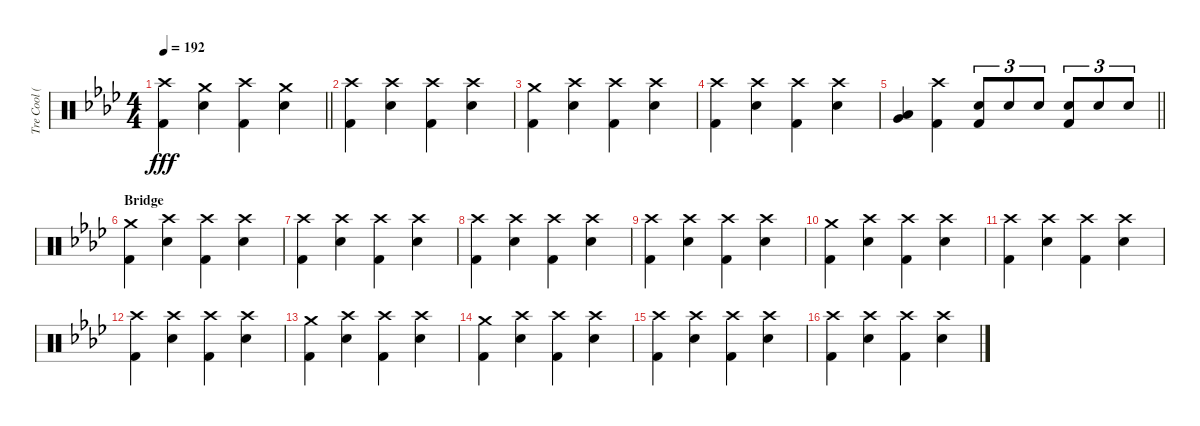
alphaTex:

\track ("Tre Cool (Drums)" "Tre Cool (") {instrument percussion}
\staff {score}
\articulation defaults
\ts (4 4)
\tempo 192
\clef neutral
\barLineRight lightlight
\ks ab
("Crash high (hit)" "Kick (hit) 2").4{dy fff} ("Crash medium (hit)" "Electric Snare (hit)").4 ("Crash high (hit)" "Kick (hit) 2").4 ("Crash medium (hit)" "Electric Snare (hit)").4 |
("Crash high (hit)" "Kick (hit) 2").4 ("Crash high (hit)" "Electric Snare (hit)").4 ("Crash high (hit)" "Kick (hit) 2").4 ("Crash high (hit)" "Electric Snare (hit)").4 |
("Crash medium (hit)" "Kick (hit) 2").4 ("Crash high (hit)" "Electric Snare (hit)").4 ("Crash high (hit)" "Kick (hit) 2").4 ("Crash high (hit)" "Electric Snare (hit)").4 |
("Crash high (hit)" "Kick (hit) 2").4 ("Crash high (hit)" "Electric Snare (hit)").4 ("Crash high (hit)" "Kick (hit) 2").4 ("Crash high (hit)" "Electric Snare (hit)").4 |
\barLineRight lightlight
("Low Tom (hit)" "Very Low Tom (hit)").4 ("Crash high (hit)" "Kick (hit) 2").4 ("Electric Snare (hit)" "Kick (hit) 2").8{tu (3 2)} "Electric Snare (hit)".8{tu (3 2)} "Electric Snare (hit)".8{tu (3 2)} ("Electric Snare (hit)" "Kick (hit) 2").8{tu (3 2)} "Electric Snare (hit)".8{tu (3 2)} "Electric Snare (hit)".8{tu (3 2)} |
\section ("" "Bridge")
("Crash medium (hit)" "Kick (hit) 2").4 ("Crash high (hit)" "Electric Snare (hit)").4 ("Crash high (hit)" "Kick (hit) 2").4 ("Crash high (hit)" "Electric Snare (hit)").4 |
("Crash high (hit)" "Kick (hit) 2").4 ("Crash high (hit)" "Electric Snare (hit)").4 ("Crash high (hit)" "Kick (hit) 2").4 ("Crash high (hit)" "Electric Snare (hit)").4 |
("Crash high (hit)" "Kick (hit) 2").4 ("Crash high (hit)" "Electric Snare (hit)").4 ("Crash high (hit)" "Kick (hit) 2").4 ("Crash high (hit)" "Electric Snare (hit)").4 |
("Crash high (hit)" "Kick (hit) 2").4 ("Crash high (hit)" "Electric Snare (hit)").4 ("Crash high (hit)" "Kick (hit) 2").4 ("Crash high (hit)" "Electric Snare (hit)").4 |
("Crash medium (hit)" "Kick (hit) 2").4 ("Crash high (hit)" "Electric Snare (hit)").4 ("Crash high (hit)" "Kick (hit) 2").4 ("Crash high (hit)" "Electric Snare (hit)").4 |
("Crash high (hit)" "Kick (hit) 2").4 ("Crash high (hit)" "Electric Snare (hit)").4 ("Crash high (hit)" "Kick (hit) 2").4 ("Crash high (hit)" "Electric Snare (hit)").4 |
("Crash high (hit)" "Kick (hit) 2").4 ("Crash high (hit)" "Electric Snare (hit)").4 ("Crash high (hit)" "Kick (hit) 2").4 ("Crash high (hit)" "Electric Snare (hit)").4 |
("Crash medium (hit)" "Kick (hit) 2").4 ("Crash high (hit)" "Electric Snare (hit)").4 ("Crash high (hit)" "Kick (hit) 2").4 ("Crash high (hit)" "Electric Snare (hit)").4 |
("Crash medium (hit)" "Kick (hit) 2").4 ("Crash high (hit)" "Electric Snare (hit)").4 ("Crash high (hit)" "Kick (hit) 2").4 ("Crash high (hit)" "Electric Snare (hit)").4 |
("Crash high (hit)" "Kick (hit) 2").4 ("Crash high (hit)" "Electric Snare (hit)").4 ("Crash high (hit)" "Kick (hit) 2").4 ("Crash high (hit)" "Electric Snare (hit)").4 |
("Crash high (hit)" "Kick (hit) 2").4 ("Crash high (hit)" "Electric Snare (hit)").4 ("Crash high (hit)" "Kick (hit) 2").4 ("Crash high (hit)" "Electric Snare (hit)").4
